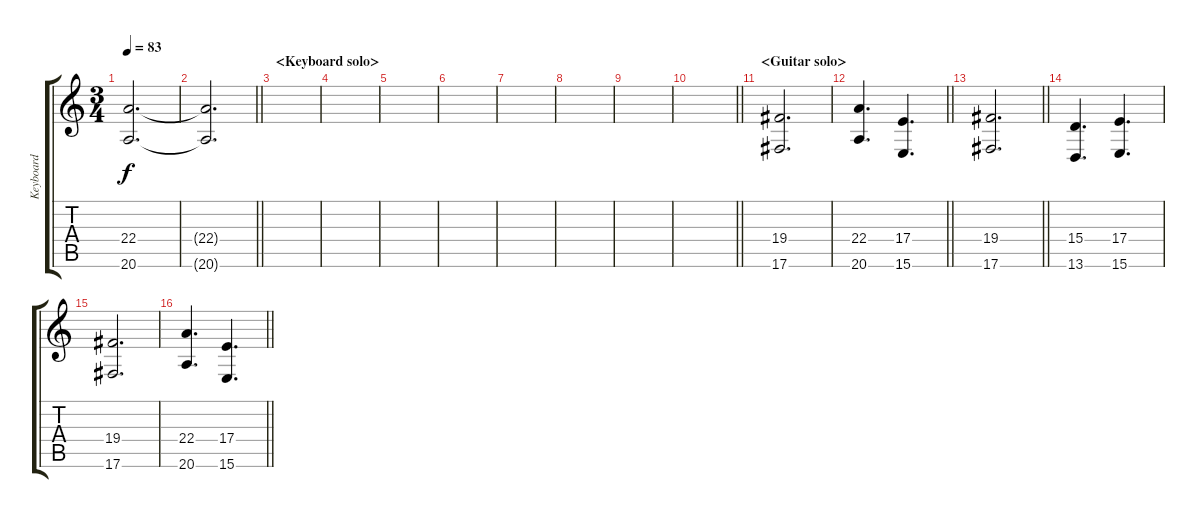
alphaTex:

\track ("Keyboard" "Keyboard") {instrument acousticgrandpiano}
\staff {score tabs}
\tuning (Db4 Ab3 E3 B2 Gb2 Db2) {hide}
\ts (3 4)
\tempo 83
\clef g2
\ks c
(22.4 20.6).2{d dy f} |
\barLineRight lightlight
(22.4{t} 20.6{t}).2{d} |
\section ("" "<Keyboard solo>")
|
|
|
|
|
|
|
\barLineRight lightlight
|
\section ("" "<Guitar solo>")
(19.4 17.6).2{d} |
\barLineRight lightlight
(22.4 20.6).4{d} (17.4 15.6).4{d} |
\barLineRight lightlight
(19.4 17.6).2{d} |
(15.4 13.6).4{d} (17.4 15.6).4{d} |
(19.4 17.6).2{d} |
\barLineRight lightlight
(22.4 20.6).4{d} (17.4 15.6).4{d}
